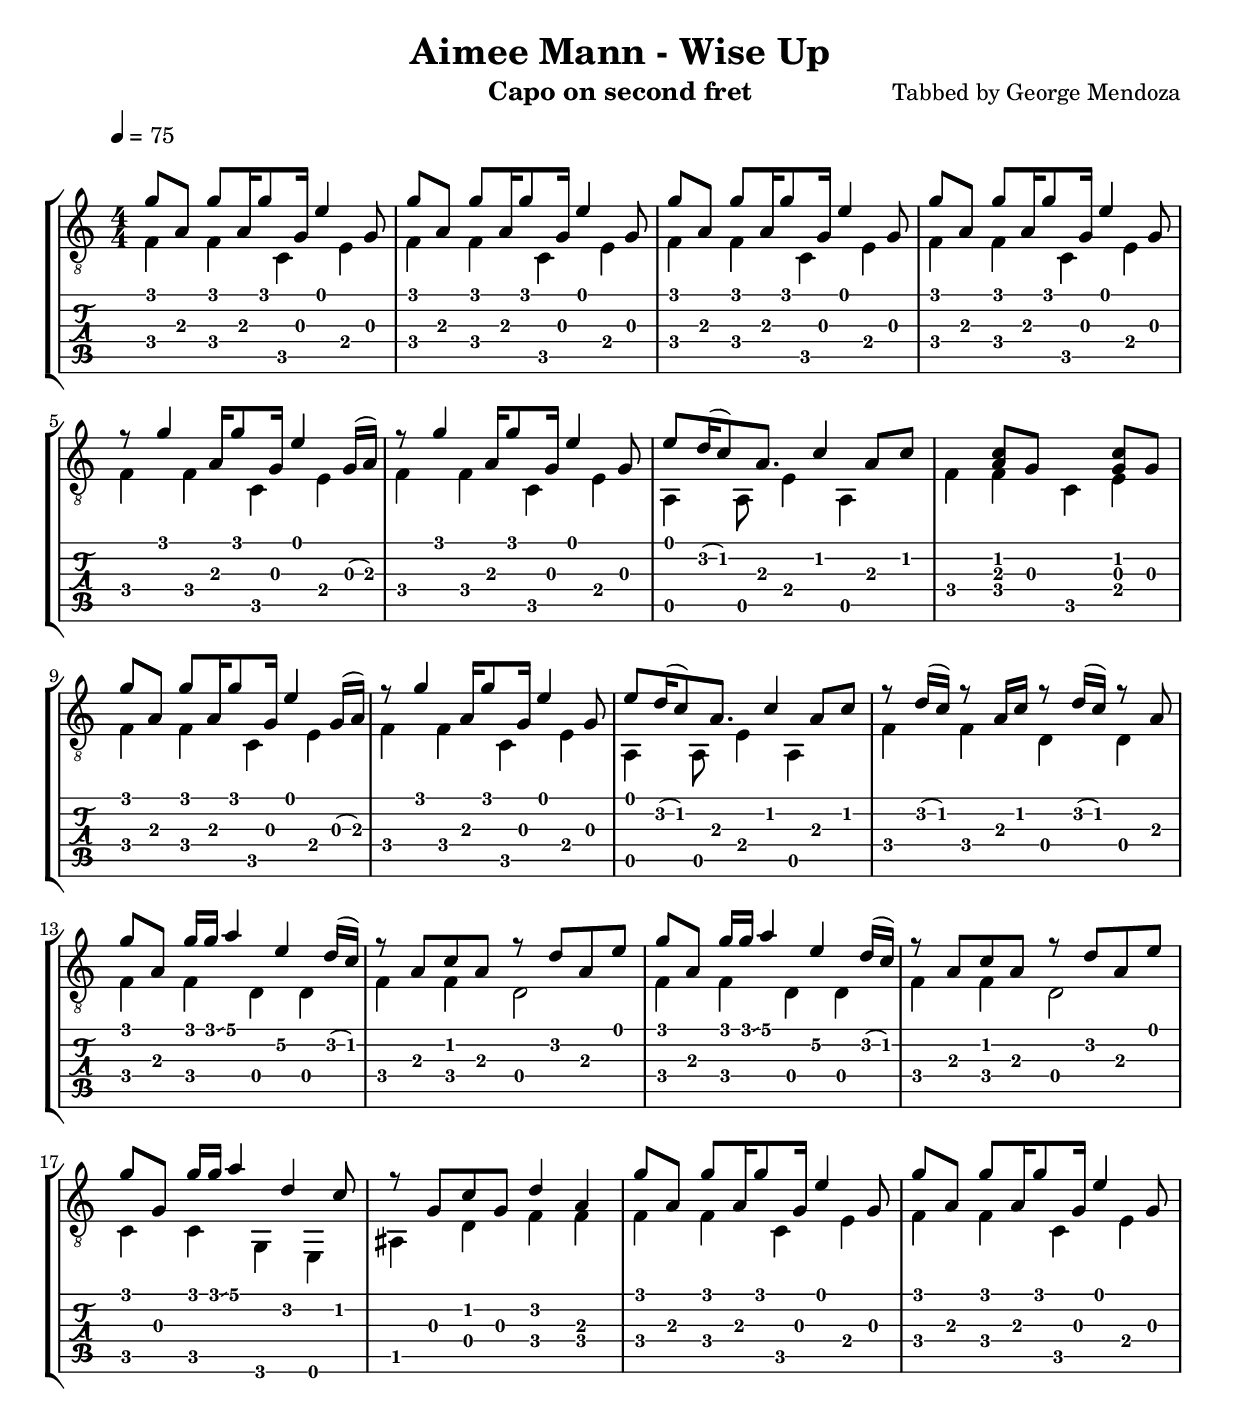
\version "2.12.3"
\include "english.ly"

\paper {
   indent = #0
}

\header {
  title = "Aimee Mann - Wise Up"
  composer = "Tabbed by George Mendoza"
  instrument = "Capo on second fret"
}

%-----------------------------------------------------------------------

tBarIntro = { <g'\1>8 <a\3>8 <g'\1>8 <a\3>16 <g'\1>8 <g\3>16 <e'\1>4 <g\3>8 }
bBarIntro = { <f\4>4 <f\4>4 <c\5>4  <e\4>4  }

tBarItsNot = { r8 <g'\1>4 <a\3>16 <g'\1>8 <g\3>16 <e'\1>4 <g\3>16( <a\3>16) }
bBarItsNot = { <f\4>4 <f\4>4 <c\5>4 <e\4>4  }

tBarWhatYouThought = { r8 <g'\1>4 <a\3>16 <g'\1>8 <g\3>16 <e'\1>4 <g\3>8 }
bBarWhatYouThought = { <f\4>4 <f\4>4 <c\5>4 <e\4>4  }

tBarWhenYouFirst = { <e'\1>8 <d'\2>16( <c'\2>8) <a\3>8. <c'\2>4 <a\3>8 <c'\2>8 }
bBarWhenYouFirst = { <a,\5>4 <a,\5>8 <e\4>4 <a,\5>4 \skip 8  }

tBarBeganIt = { \skip 4 <a\3 c'\2 >8 <g\3>8 \skip 4 <g\3 c'\2 >8 <g\3>8  }
bBarBeganIt = { <f\4>4 <f\4>4 <c\5>4 <e\4>4 }

tBarYouGot = { <g'\1>8 <a\3>8 <g'\1>8 <a\3>16 <g'\1>8 <g\3>16 <e'\1>4 <g\3>16( <a\3>16) }
bBarYouGot = { <f\4>4 <f\4>4 <c\5>4 <e\4>4  }

tBarEndItThough = { r8 <d'\2>16( <c'\2>16) r8 <a\3>16 <c'\2>16 r8 <d'\2>16( <c'\2>16) r8 <a\3>8 }
bBarEndItThough = { <f\4>4 <f\4>4 <d\4>4 <d\4>4 }

tBarItsNotGoingToStop = { <g'\1>8 <a\3>8 <g'\1>16 <g'\1>16\glissando <a'\1>4 <e'\2>4 <d'\2>16( <c'\2>16)  }
bBarItsNotGoingToStop = { <f\4>4 <f\4>4 <d\4>4 <d\4>4  }

tBarFDm = { r8 <a\3>8 <c'\2>8 <a\3>8 r8 <d'\2>8 <a\3>8 <e'\1>8 }
bBarFDm = { <f\4>4 <f\4>4 <d\4>2 }

tBarItsNotGoingToStopCCGE = { <g'\1>8 <g\3>8 <g'\1>16 <g'\1>16\glissando <a'\1>4 <d'\2>4 <c'\2>8  }
bBarItsNotGoingToStopCCGE = { <c\5>4 <c\5>4 <g,\6>4 <e,\6>4  }

tBarTilYouWiseUp = { r8 <g\3>8 <c'\2>8 <g\3>8 <d'\2>4 <a\3>4   }
bBarTilYouWiseUp = { <as,\5>4 <d\4>4 <f\4>4 <f\4>4   }

%-----------------------------------------------------------------------

tIntro = { \tBarIntro \tBarIntro \tBarIntro \tBarIntro \break }
bIntro = { \bBarIntro \bBarIntro \bBarIntro \bBarIntro \break }

tLineOne = { \tBarItsNot \tBarWhatYouThought \tBarWhenYouFirst \tBarBeganIt \break }
bLineOne = { \bBarItsNot \bBarWhatYouThought \bBarWhenYouFirst \bBarBeganIt \break }

tLineTwo = { \tBarYouGot \tBarWhatYouThought \tBarWhenYouFirst \tBarEndItThough \break }
bLineTwo = { \bBarYouGot \bBarWhatYouThought \bBarWhenYouFirst \bBarEndItThough \break }

tChorusOne = { \tBarItsNotGoingToStop \tBarFDm \tBarItsNotGoingToStop \tBarFDm  \break }
bChorusOne = { \bBarItsNotGoingToStop \bBarFDm \bBarItsNotGoingToStop \bBarFDm  \break }

tChorusTwo = { \tBarItsNotGoingToStopCCGE \tBarTilYouWiseUp \tBarIntro \tBarIntro \break }
bChorusTwo = { \bBarItsNotGoingToStopCCGE \bBarTilYouWiseUp \bBarIntro \bBarIntro \break  }



%-----------------------------------------------------------------------

treble = {
  \transposition d''
  \tIntro
  \tLineOne
  \tLineTwo
  \tChorusOne
  \tChorusTwo
}

bass = {
  \transposition d'
  \bIntro
  \bLineOne
  \bLineTwo
  \bChorusOne
  \bChorusTwo
}

\score {
  \new StaffGroup <<
    \new Staff <<
      \tempo 4 = 75
      \clef "treble_8"
      \new Voice {
        \voiceOne
        \treble
      }
      \new Voice {
        \voiceTwo
        \bass
      }
    >>

    \new TabStaff <<
      \new TabVoice {
        \slurUp
        \treble
      }
      \new TabVoice {
        \slurUp
        \bass
      }
    >>
  >>

  \layout {
    \context { \Staff
      \override TimeSignature #'style = #'numbered
      \override StringNumber #'transparent = ##t
    }
    \context { \TabStaff
      \override TimeSignature #'style = #'numbered
    }
    \context { \TabVoice
      \remove Dots_engraver
      \remove Stem_engraver
      \remove Rest_engraver
    }
  }
}

showLastLength = R1*4 % Enable to play only last two measures
\score {
  \new Staff \with {midiInstrument = #"acoustic guitar (nylon)"} <<
    \tempo 4 = 75
    \clef "treble_8"

    \new Voice {
      \unfoldRepeats {
        \treble
      }
    }
    \new Voice {
      \unfoldRepeats {
        \bass
      }
    }
  >>

  \midi {}
}
